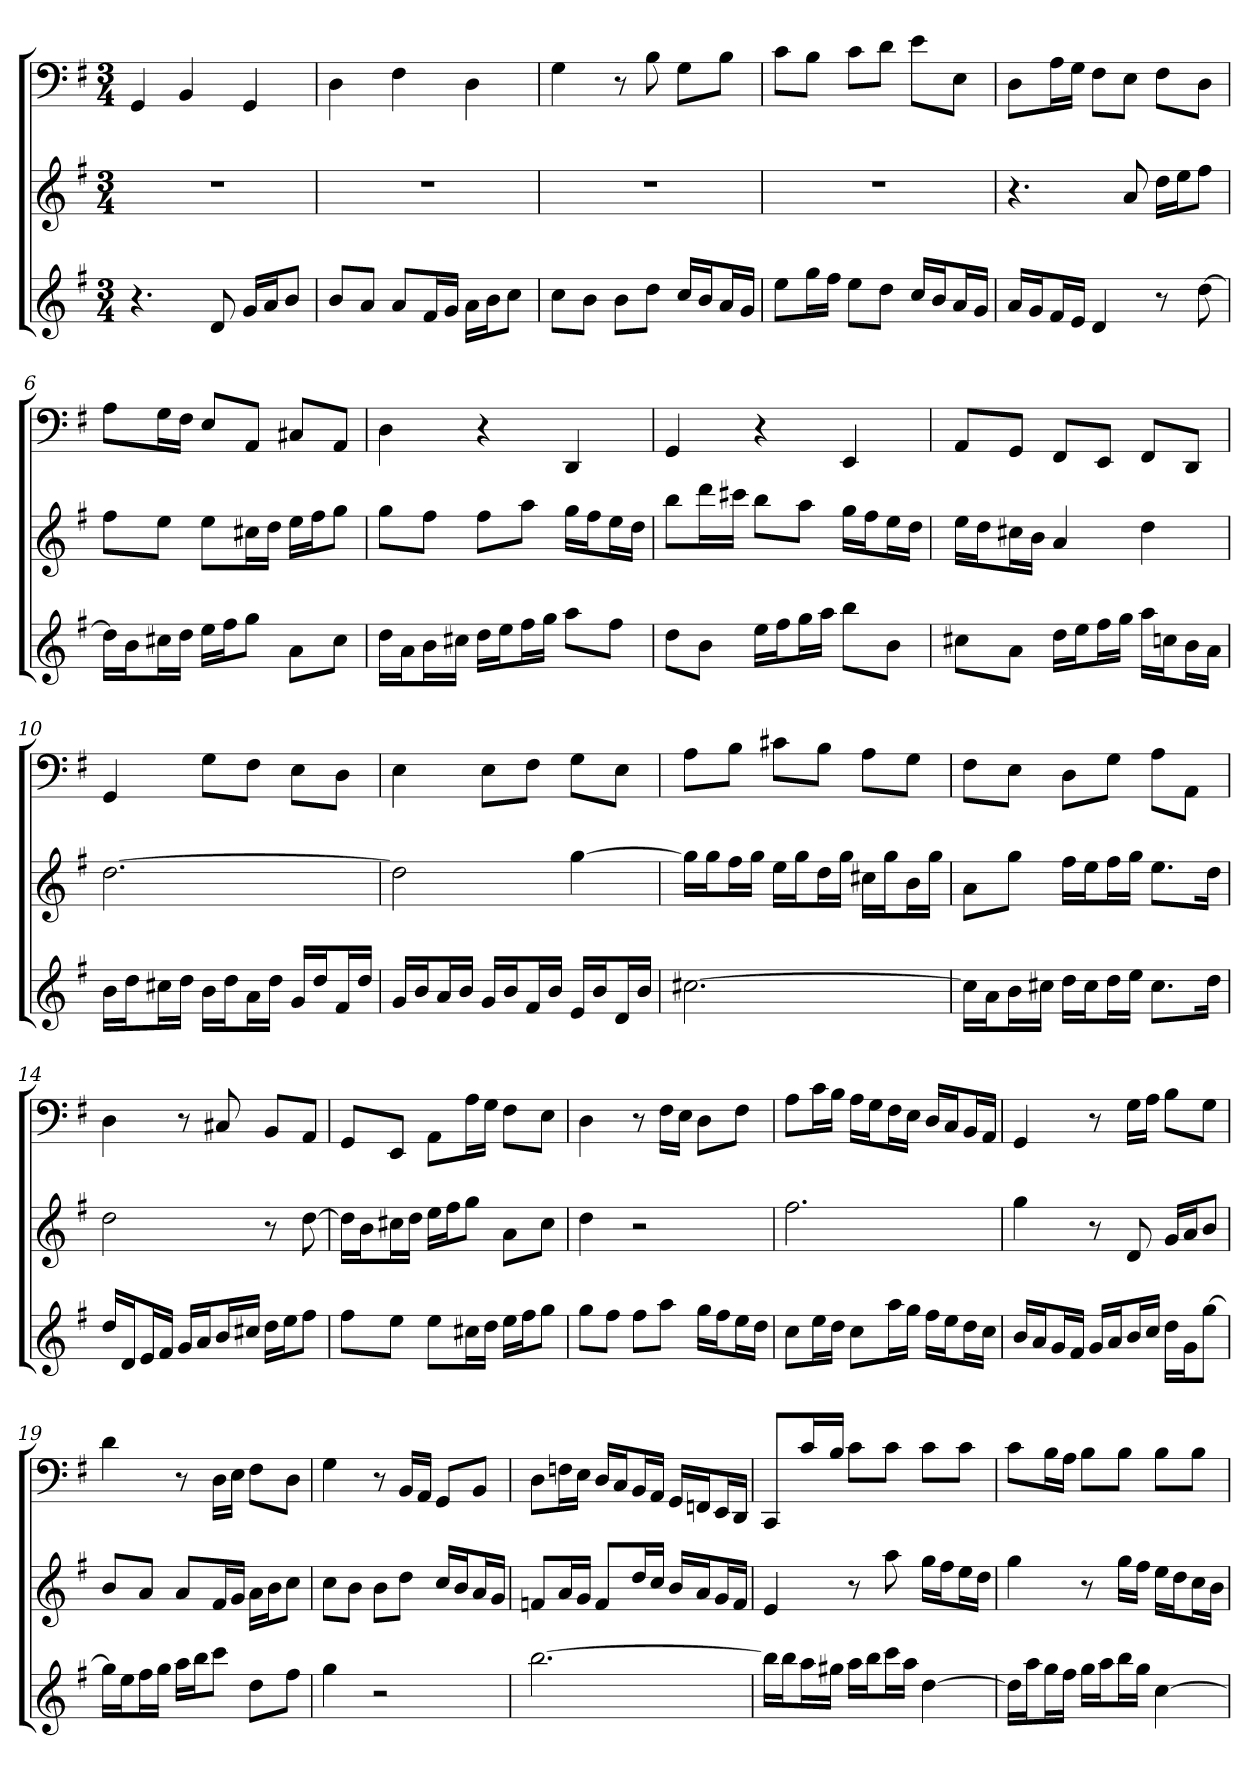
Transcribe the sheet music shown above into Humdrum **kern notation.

**kern	**kern	**kern
*part3	*part2	*part1
*staff3	*staff2	*staff1
*k[f#]	*k[f#]	*k[f#]
*G:	*G:	*G:
*M3/4	*M3/4	*M3/4
=1	=1	=1
4.r	2.r	4GG
.	.	4BB
8d	.	.
16gLL	.	4GG
16aJ	.	.
8bJ	.	.
=2	=2	=2
8bL	2.r	4D
8aJ	.	.
8aL	.	4F#
16f#L	.	.
16gJJ	.	.
16aLL	.	4D
16bJ	.	.
8ccJ	.	.
=3	=3	=3
8ccL	2.r	4G
8bJ	.	.
8bL	.	8r
8ddJ	.	8B
16ccLL	.	8GL
16bJ	.	.
16aL	.	8BJ
16gJJ	.	.
=4	=4	=4
8eeL	2.r	8cL
16ggL	.	8BJ
16ff#JJ	.	.
8eeL	.	8cL
8ddJ	.	8dJ
16ccLL	.	8eL
16bJ	.	.
16aL	.	8EJ
16gJJ	.	.
=5	=5	=5
16aLL	4.r	8DL
16gJ	.	.
16f#L	.	16AL
16eJJ	.	16GJJ
4d	.	8F#L
.	8a	8EJ
8r	16ddLL	8F#L
.	16eeJ	.
[8dd	8ff#J	8DJ
=6	=6	=6
16ddLL]	8ff#L	8AL
16bJ	.	.
16cc#XL	8eeJ	16GL
16ddJJ	.	16F#JJ
16eeLL	8eeL	8EL
16ff#J	.	.
8ggJ	16cc#XL	8AAJ
.	16ddJJ	.
8aL	16eeLL	8C#XL
.	16ff#J	.
8cc#J	8ggJ	8AAJ
=7	=7	=7
16ddLL	8ggL	4D
16aJ	.	.
16bL	8ff#J	.
16cc#XJJ	.	.
16ddLL	8ff#L	4r
16eeJ	.	.
16ff#L	8aaJ	.
16ggJJ	.	.
8aaL	16ggLL	4DD
.	16ff#J	.
8ff#J	16eeL	.
.	16ddJJ	.
=8	=8	=8
8ddL	8bbL	4GG
8bJ	16dddL	.
.	16ccc#XJJ	.
16eeLL	8bbL	4r
16ff#J	.	.
16ggL	8aaJ	.
16aaJJ	.	.
8bbL	16ggLL	4EE
.	16ff#J	.
8bJ	16eeL	.
.	16ddJJ	.
=9	=9	=9
8cc#XL	16eeLL	8AAL
.	16ddJ	.
8aJ	16cc#XL	8GGJ
.	16bJJ	.
16ddLL	4a	8FF#L
16eeJ	.	.
16ff#L	.	8EEJ
16ggJJ	.	.
16aaLL	4dd	8FF#L
16ccnJ	.	.
16bL	.	8DDJ
16aJJ	.	.
=10	=10	=10
16bLL	[2.dd	4GG
16ddJ	.	.
16cc#XL	.	.
16ddJJ	.	.
16bLL	.	8GL
16ddJ	.	.
16aL	.	8F#J
16ddJJ	.	.
16gLL	.	8EL
16ddJ	.	.
16f#L	.	8DJ
16ddJJ	.	.
=11	=11	=11
16gLL	2dd]	4E
16bJ	.	.
16aL	.	.
16bJJ	.	.
16gLL	.	8EL
16bJ	.	.
16f#L	.	8F#J
16bJJ	.	.
16eLL	[4gg	8GL
16bJ	.	.
16dL	.	8EJ
16bJJ	.	.
=12	=12	=12
[2.cc#X	16ggLL]	8AL
.	16ggJ	.
.	16ff#L	8BJ
.	16ggJJ	.
.	16eeLL	8c#XL
.	16ggJ	.
.	16ddL	8BJ
.	16ggJJ	.
.	16cc#XLL	8AL
.	16ggJ	.
.	16bL	8GJ
.	16ggJJ	.
=13	=13	=13
16cc#LL]	8aL	8F#L
16aJ	.	.
16bL	8ggJ	8EJ
16cc#XJJ	.	.
16ddLL	16ff#LL	8DL
16cc#J	16eeJ	.
16ddL	16ff#L	8GJ
16eeJJ	16ggJJ	.
8.cc#L	8.eeL	8AL
.	.	8AAJ
16ddJk	16ddJk	.
=14	=14	=14
16ddLL	2dd	4D
16dJ	.	.
16eL	.	.
16f#JJ	.	.
16gLL	.	8r
16aJ	.	.
16bL	.	8C#X
16cc#XJJ	.	.
16ddLL	8r	8BBL
16eeJ	.	.
8ff#J	[8dd	8AAJ
=15	=15	=15
8ff#L	16ddLL]	8GGL
.	16bJ	.
8eeJ	16cc#XL	8EEJ
.	16ddJJ	.
8eeL	16eeLL	8AAL
.	16ff#J	.
16cc#XL	8ggJ	16AL
16ddJJ	.	16GJJ
16eeLL	8aL	8F#L
16ff#J	.	.
8ggJ	8cc#J	8EJ
=16	=16	=16
8ggL	4dd	4D
8ff#J	.	.
8ff#L	2r	8r
8aaJ	.	16F#LL
.	.	16EJJ
16ggLL	.	8DL
16ff#J	.	.
16eeL	.	8F#J
16ddJJ	.	.
=17	=17	=17
8ccL	2.ff#	8AL
16eeL	.	16cL
16ddJJ	.	16BJJ
8ccL	.	16ALL
.	.	16GJ
16aaL	.	16F#L
16ggJJ	.	16EJJ
16ff#LL	.	16DLL
16eeJ	.	16CJ
16ddL	.	16BBL
16ccJJ	.	16AAJJ
=18	=18	=18
16bLL	4gg	4GG
16aJ	.	.
16gL	.	.
16f#JJ	.	.
16gLL	8r	8r
16aJ	.	.
16bL	8d	16GLL
16ccJJ	.	16AJJ
16ddLL	16gLL	8BL
16gJ	16aJ	.
[8ggJ	8bJ	8GJ
=19	=19	=19
16ggLL]	8bL	4d
16eeJ	.	.
16ff#L	8aJ	.
16ggJJ	.	.
16aaLL	8aL	8r
16bbJ	.	.
8cccJ	16f#L	16DLL
.	16gJJ	16EJJ
8ddL	16aLL	8F#L
.	16bJ	.
8ff#J	8ccJ	8DJ
=20	=20	=20
4gg	8ccL	4G
.	8bJ	.
2r	8bL	8r
.	8ddJ	16BBLL
.	.	16AAJJ
.	16ccLL	8GGL
.	16bJ	.
.	16aL	8BBJ
.	16gJJ	.
=21	=21	=21
[2.bb	8fnL	8DL
.	16aL	16FnL
.	16gJJ	16EJJ
.	8fL	16DLL
.	.	16CJ
.	16ddL	16BBL
.	16ccJJ	16AAJJ
.	16bLL	16GGLL
.	16aJ	16FFnJ
.	16gL	16EEL
.	16fJJ	16DDJJ
=22	=22	=22
16bbLL]	4e	8CCL
16bbJ	.	.
16aaL	.	16cL
16gg#XJJ	.	16BJJ
16aaLL	8r	8cL
16bbJ	.	.
16cccL	8aa	8cJ
16aaJJ	.	.
[4dd	16ggLL	8cL
.	16ff#J	.
.	16eeL	8cJ
.	16ddJJ	.
=23	=23	=23
16ddLL]	4gg	8cL
16aaJ	.	.
16ggL	.	16BL
16ff#JJ	.	16AJJ
16ggLL	8r	8BL
16aaJ	.	.
16bbL	16ggLL	8BJ
16ggJJ	16ff#JJ	.
[4cc	16eeLL	8BL
.	16ddJ	.
.	16ccL	8BJ
.	16bJJ	.
=	=	=
*-	*-	*-
